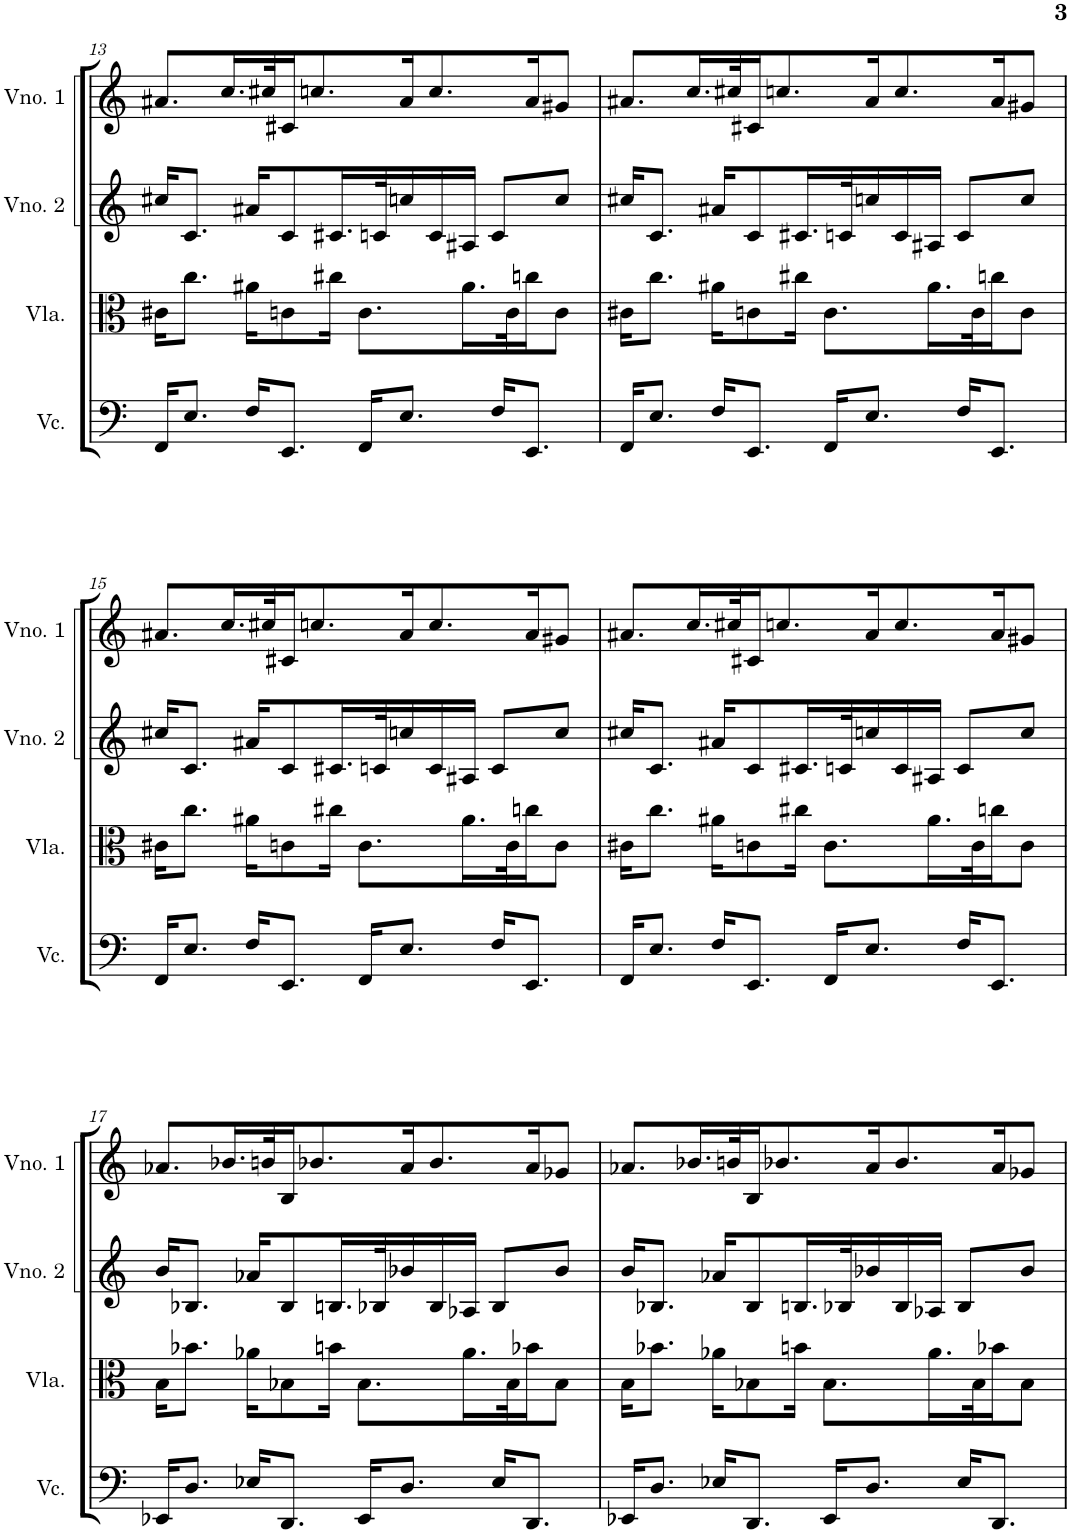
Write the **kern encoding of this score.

**kern	**kern	**kern	**kern
*part4	*part3	*part2	*part1
*staff4	*staff3	*staff2	*staff1
*I"Violoncelo	*I"Viola	*I"Violino 2	*I"Violino 1
*I'Vc.	*I'Vla.	*I'Vno. 2	*I'Vno. 1
!!LO:PB:g=z
*clefF4	*clefC3	*clefG2	*clefG2
*k[]	*k[]	*k[]	*k[]
*M4/4	*M4/4	*M4/4	*M4/4
=13	=13	=13	=13
16FF/KL	16c#X\KL	16cc#X/KL	8.a#X/L
8.E/J	8.cc\J	8.c/J	.
.	.	.	16.cc/L
16F/KL	16a#X\KL	16a#X/KL	.
.	.	.	32cc#X/K
8.EE/J	8cn\	8c/	16c#X/J
.	.	.	8.ccn/
.	16cc#X\Jk	16.c#X/L	.
16FF/KL	8.c\L	.	.
.	.	32cn/K	.
8.E/J	.	16ccn/	16a#/K
.	.	16c/	8.cc/
.	16.a#\L	16A#X/JJ	.
16F/KL	.	8c/L	.
.	32c\K	.	.
8.EE/J	16ccn\J	.	16a#/K
.	8c\J	8cc/J	8g#X/J
=14	=14	=14	=14
16FF/KL	16c#X\KL	16cc#X/KL	8.a#X/L
8.E/J	8.cc\J	8.c/J	.
.	.	.	16.cc/L
16F/KL	16a#X\KL	16a#X/KL	.
.	.	.	32cc#X/K
8.EE/J	8cn\	8c/	16c#X/J
.	.	.	8.ccn/
.	16cc#X\Jk	16.c#X/L	.
16FF/KL	8.c\L	.	.
.	.	32cn/K	.
8.E/J	.	16ccn/	16a#/K
.	.	16c/	8.cc/
.	16.a#\L	16A#X/JJ	.
16F/KL	.	8c/L	.
.	32c\K	.	.
8.EE/J	16ccn\J	.	16a#/K
.	8c\J	8cc/J	8g#X/J
!!LO:LB:g=z
=15	=15	=15	=15
16FF/KL	16c#X\KL	16cc#X/KL	8.a#X/L
8.E/J	8.cc\J	8.c/J	.
.	.	.	16.cc/L
16F/KL	16a#X\KL	16a#X/KL	.
.	.	.	32cc#X/K
8.EE/J	8cn\	8c/	16c#X/J
.	.	.	8.ccn/
.	16cc#X\Jk	16.c#X/L	.
16FF/KL	8.c\L	.	.
.	.	32cn/K	.
8.E/J	.	16ccn/	16a#/K
.	.	16c/	8.cc/
.	16.a#\L	16A#X/JJ	.
16F/KL	.	8c/L	.
.	32c\K	.	.
8.EE/J	16ccn\J	.	16a#/K
.	8c\J	8cc/J	8g#X/J
=16	=16	=16	=16
16FF/KL	16c#X\KL	16cc#X/KL	8.a#X/L
8.E/J	8.cc\J	8.c/J	.
.	.	.	16.cc/L
16F/KL	16a#X\KL	16a#X/KL	.
.	.	.	32cc#X/K
8.EE/J	8cn\	8c/	16c#X/J
.	.	.	8.ccn/
.	16cc#X\Jk	16.c#X/L	.
16FF/KL	8.c\L	.	.
.	.	32cn/K	.
8.E/J	.	16ccn/	16a#/K
.	.	16c/	8.cc/
.	16.a#\L	16A#X/JJ	.
16F/KL	.	8c/L	.
.	32c\K	.	.
8.EE/J	16ccn\J	.	16a#/K
.	8c\J	8cc/J	8g#X/J
!!LO:LB:g=z
=17	=17	=17	=17
16EE-X/KL	16B\KL	16b/KL	8.a-X/L
8.D/J	8.b-X\J	8.B-X/J	.
.	.	.	16.b-X/L
16E-X/KL	16a-X\KL	16a-X/KL	.
.	.	.	32bn/K
8.DD/J	8B-X\	8B-/	16B/J
.	.	.	8.b-X/
.	16bn\Jk	16.Bn/L	.
16EE-/KL	8.B-\L	.	.
.	.	32B-X/K	.
8.D/J	.	16b-X/	16a-/K
.	.	16B-/	8.b-/
.	16.a-\L	16A-X/JJ	.
16E-/KL	.	8B-/L	.
.	32B-\K	.	.
8.DD/J	16b-X\J	.	16a-/K
.	8B-\J	8b-/J	8g-X/J
=18	=18	=18	=18
16EE-X/KL	16B\KL	16b/KL	8.a-X/L
8.D/J	8.b-X\J	8.B-X/J	.
.	.	.	16.b-X/L
16E-X/KL	16a-X\KL	16a-X/KL	.
.	.	.	32bn/K
8.DD/J	8B-X\	8B-/	16B/J
.	.	.	8.b-X/
.	16bn\Jk	16.Bn/L	.
16EE-/KL	8.B-\L	.	.
.	.	32B-X/K	.
8.D/J	.	16b-X/	16a-/K
.	.	16B-/	8.b-/
.	16.a-\L	16A-X/JJ	.
16E-/KL	.	8B-/L	.
.	32B-\K	.	.
8.DD/J	16b-X\J	.	16a-/K
.	8B-\J	8b-/J	8g-X/J
=	=	=	=
*-	*-	*-	*-
